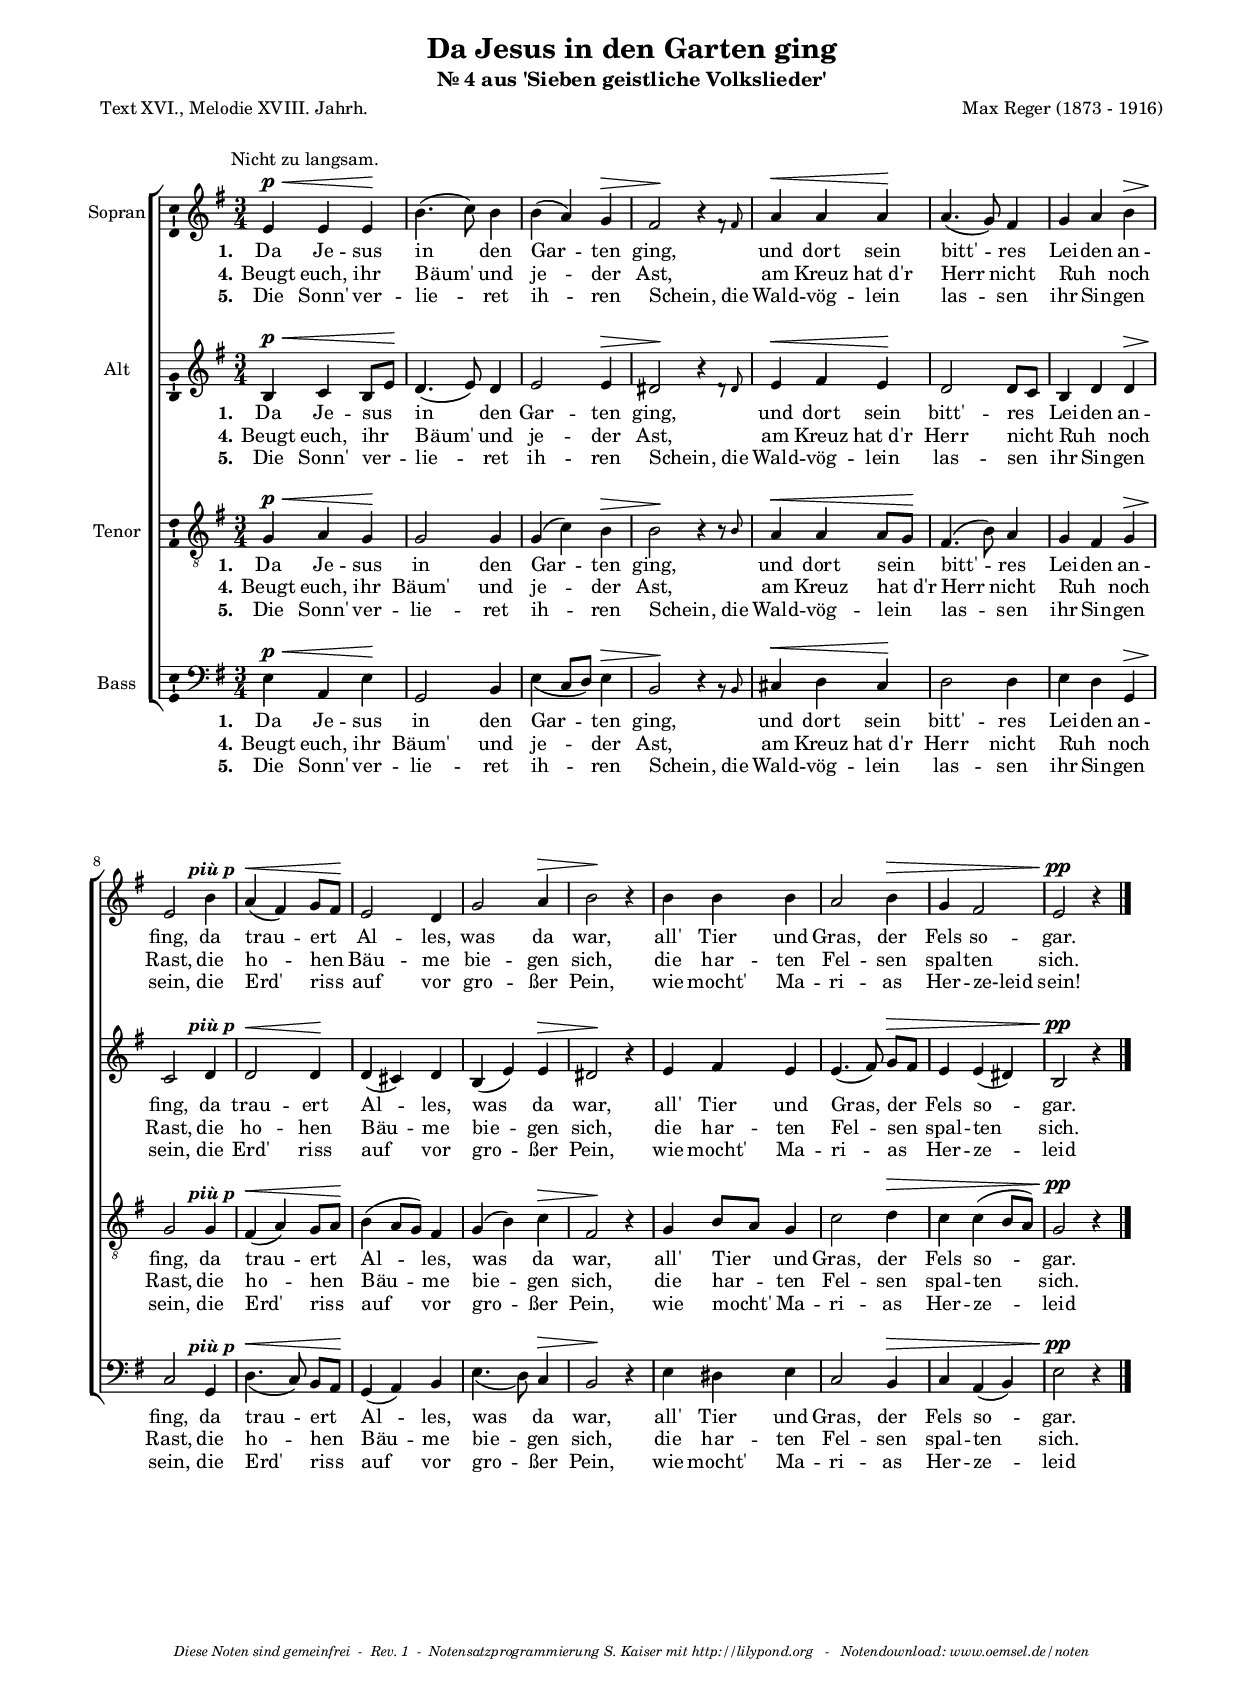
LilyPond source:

\version "2.18.2"

#(ly:set-option 'point-and-click #f)

%--------------------
% Maintainer: Sven Kaiser / e-mail: noten(at)oemsel.de
% da_jesus_in_den_garten_ging_reger_s-a-t-b.ly
% 2016-01-24

\header {
    poet =  "Text XVI., Melodie XVIII. Jahrh."
    composer = "Max Reger (1873 - 1916)"
    title = "Da Jesus in den Garten ging"
    subtitle = "Nr. 4 aus 'Sieben geistliche Volkslieder'"
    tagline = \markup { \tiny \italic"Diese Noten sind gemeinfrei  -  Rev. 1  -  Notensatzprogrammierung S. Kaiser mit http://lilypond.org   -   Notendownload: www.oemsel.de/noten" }
}

#(set-global-staff-size 15.4)

\paper {
    paper-width = 21.0\cm
    paper-height = 29.7\cm
    top-margin = 0.8\cm
    bottom-margin = 1.3\cm
    left-margin = 1.7\cm
    right-margin = 1.3\cm
    print-page-number = ##f
    ragged-bottom = ##t
    markup-system-spacing = #'((basic-distance . 22) (padding . 0.0) (stretchability . 60.0))
    system-system-spacing #'basic-distance = #27
    ragged-right = ##t
    ragged-last = ##t
}

\layout {
    \context { \Score autoBeaming = ##f}
}

SopranVoice =  \relative c' {
  \clef "treble" \key g \major \time 3/4
  \once \override TextScript #'padding = #2.0
  \once \override TextScript #'X-offset = #-4.0
  \once \override TextScript #'Y-offset = #6.0
  
  e4 ^\p ^\< ^\markup{ {Nicht zu langsam.} } e4 e4 \!|
  b'4.( c8) b4 |
  b4(a4) \override Hairpin.to-barline = ##f g4 ^\> |
  fis2 \! \afterGrace r4 {fis8 \rest fis8} | 
  a4 ^\< a4 a4 \! |
  a4.( g8) fis4 |
  g4 a4 \override Hairpin.to-barline = ##f b4 ^\> |
  e,2 \! \override Hairpin.to-barline = ##f \once \override TextScript #'X-offset = #-2.0 b'4 ^\markup { \bold \italic {più p} } |
  a4(^\< fis4) g8[ fis8] \! |
  e2 d4 |
  g2 \override Hairpin.to-barline = ##f a4 ^\> |
  b2 \! r4 |
  b4 b4 b4 |
  a2 \override Hairpin.to-barline = ##f b4 ^\> |
  g4 fis2  |
  e2 \! ^\pp  r4 
  
  

\bar "|."  
}

SopranVoiceLyricsOne =  \lyricmode { \set stanza = "1."
  Da Je -- sus | in den Gar -- ten ging, | und dort sein |
  bitt' -- res | Lei -- den an -- fing, da | trau -- ert | Al -- les, |
  was da | war, | all' Tier und | Gras, der Fels so -- gar. 
}

SopranVoiceLyricsTwo =  \lyricmode { \set stanza = "4." 
  Beugt euch, ihr | Bäum' und | je -- der | Ast, | am Kreuz hat_d'r |
  Herr nicht | Ruh _ noch | Rast, die | ho -- hen | Bäu -- me |
  bie -- gen | sich, | die har -- ten | Fel -- sen | spal -- ten | sich. | 
}

SopranVoiceLyricsThree =  \lyricmode { \set stanza = "5." 
  Die Sonn' ver -- | lie -- ret | ih -- ren | \once \override LyricText.self-alignment-X = #LEFT Schein,_die | Wald -- vög -- lein |
  las -- sen | ihr Sin -- gen | sein, die | Erd' riss | auf vor |
  gro -- ßer | Pein, | wie mocht' Ma -- | ri -- as | Her -- \once \override LyricText.self-alignment-X = #LEFT ze-leid | sein! |
}

AltVoice =  \relative c' {
  \clef "treble" \key g \major \time 3/4 
  \once \override TextScript #'padding = #2.0
  \once \override TextScript #'Y-offset = #5.0
  b4 ^\markup{ \fontsize #5 \with-color #white x } ^\p ^\< c4 b8[ e8] \! |
  d4.( e8) d4 |
  e2 \override Hairpin.to-barline = ##f e4 ^\> |
  dis2 \! \afterGrace r4 {dis8 \rest dis8} |
  e4 ^\< fis4 e4 \! |
  d2 d8[ c8] |
  b4 d4 \override Hairpin.to-barline = ##f d4 ^\> |
  \once \override TextScript #'padding = #2.0
  \once \override TextScript #'Y-offset = #5.0
  c2 ^\markup{ \fontsize #5 \with-color #white x } \! \override Hairpin.to-barline = ##f \once \override TextScript #'X-offset = #-2.0 d4 ^\markup { \bold \italic {più p} } |
  d2 ^\< d4 \! |
  d4( cis4) d4 |
  b4( e4) \override Hairpin.to-barline = ##f e4 ^\> |
  dis2 \! r4 |
  e4 fis4 e4 |
  e4.( fis8) \override Hairpin.to-barline = ##f g8[ ^\> fis8] |
  e4 e4( dis) |
  b2 \! ^\pp r4 |

  \bar "|."  
}

AltVoiceLyricsOne =  \lyricmode { \set stanza = "1."
  Da Je -- sus | in den Gar -- ten ging, | und dort sein |
  bitt' -- res | Lei -- den an -- fing, da | trau -- ert | Al -- les, |
  was da | war, | all' Tier und | Gras, der Fels so -- gar. 
}

AltVoiceLyricsTwo =  \lyricmode { \set stanza = "4." 
  Beugt euch, ihr | Bäum' und | je -- der | Ast, | am Kreuz hat_d'r |
  Herr nicht | Ruh _ noch | Rast, die | ho -- hen | Bäu -- me |
  bie -- gen | sich, | die har -- ten | Fel -- sen | spal -- ten | sich. | 
}

AltVoiceLyricsThree =  \lyricmode { \set stanza = "5." 
  Die Sonn' ver -- | lie -- ret | ih -- \once \override Lyrics.LyricSpace.minimum-distance = #-10.0 ren |  \once \override LyricText.self-alignment-X = #LEFT Schein,_die | Wald -- vög -- lein |
  las -- sen | ihr Sin -- gen | sein, die | Erd' riss | auf vor |
  gro -- ßer | Pein, | wie mocht' Ma -- | ri -- as | Her -- ze -- leid | sein! |
}

TenorVoice =  \relative c' {
  \clef "treble_8" \key g \major \time 3/4
  \once \override TextScript #'padding = #2.0
  \once \override TextScript #'Y-offset = #5.0
  g4 ^\markup{ \fontsize #5 \with-color #white x }^\p ^\< a4 g4 \! |
  g2 g4 |
  g4( c4) \override Hairpin.to-barline = ##f b4 ^\> |
  b2 \! \afterGrace r4 {b8 \rest b8} |
  a4 ^\< a4 a8[ g8] \! |
  fis4.( b8) a4 |
  g4 fis4 \override Hairpin.to-barline = ##f g4 ^\> |
  \once \override TextScript #'padding = #2.0
  \once \override TextScript #'Y-offset = #5.0
  g2 ^\markup{ \fontsize #5 \with-color #white x } \! \override Hairpin.to-barline = ##f  \once \override TextScript #'X-offset = #-2.0 g4 ^\markup { \bold \italic {più p} } |
  fis4( ^\< a4) g8[ a8] \! |
  b4( a8[ g8]) fis4 |
  g4( b4) \override Hairpin.to-barline = ##f c4 ^\> |
  fis,2 \! r4 |
  g4 b8[ a8] g4 |
  c2 \override Hairpin.to-barline = ##f d4 ^\> |
  c4 c4( b8[ a8]) |
  g2 \! ^\pp r4
  
\bar "|."
}

TenorVoiceLyricsOne =  \lyricmode { \set stanza = "1."
  Da Je -- sus | in den Gar -- ten ging, | und dort sein |
  bitt' -- res | Lei -- den an -- fing, da | trau -- ert | Al -- les, |
  was da | war, | all' Tier und | Gras, der Fels so -- gar.   
}

TenorVoiceLyricsTwo =  \lyricmode { \set stanza = "4." 
  Beugt euch, ihr | Bäum' und | je -- der | Ast, | am Kreuz hat_d'r |
  Herr nicht | Ruh _ noch | Rast, die | ho -- hen | Bäu -- me |
  bie -- gen | sich, | die har -- ten | Fel -- sen | spal -- ten | sich. | 
}

TenorVoiceLyricsThree =  \lyricmode { \set stanza = "5." 
  Die Sonn' ver -- | lie -- ret | ih -- \once \override Lyrics.LyricSpace.minimum-distance = #-10.0 ren |  \once \override LyricText.self-alignment-X = #LEFT Schein,_die | Wald -- vög -- lein |
  las -- sen | ihr Sin -- gen | sein, die | Erd' riss | auf vor |
  gro -- ßer | Pein, | wie mocht' Ma -- | ri -- as | Her -- ze -- leid | sein! |
}

BassVoice =  \relative c {
  \clef "bass" \key g \major \time 3/4
  \once \override TextScript #'padding = #2.0
  \once \override TextScript #'Y-offset = #5.0
  e4 ^\markup{ \fontsize #5 \with-color #white x }^\p ^\< a,4 e'4 \! |
  g,2 b4 |
  \slurDown e4 ( c8[ d8]) \override Hairpin.to-barline = ##f e4 ^\> |
  b2 \! \afterGrace r4 {b8 \rest b8} |
  cis4 ^\< d4 cis4 \! |
  d2 d4 |
  e4 d4 \override Hairpin.to-barline = ##f g,4 ^\> |
  \once \override TextScript #'padding = #2.0
  \once \override TextScript #'Y-offset = #5.0
  c2 ^\markup{ \fontsize #5 \with-color #white x } \! \override Hairpin.to-barline = ##f \once \override TextScript #'X-offset = #-2.0 g4 ^\markup { \bold \italic {più p} } |
  d'4.( ^\< c8) b8[ a8] \! |
  g4( a4) b4 |
  e4.( d8) \override Hairpin.to-barline = ##f c4 ^\> |
  b2 \! r4 |
  e4 dis4 e4 |
  c2 \override Hairpin.to-barline = ##f b4 ^\> |
  c4 a4( b4) |
  e2 \! ^\pp r4 |

\bar "|."
}

BassVoiceLyricsOne =  \lyricmode { \set stanza = "1."
  Da Je -- sus | in den Gar -- ten ging, | und dort sein |
  bitt' -- res | Lei -- den an -- fing, da | trau -- ert | Al -- les, |
  was da | war, | all' Tier und | Gras, der Fels so -- gar.   
}

BassVoiceLyricsTwo =  \lyricmode { \set stanza = "4." 
  Beugt euch, ihr | Bäum' und | je -- der | Ast, | am Kreuz hat_d'r |
  Herr nicht | Ruh _ noch | Rast, die | ho -- hen | Bäu -- me |
  bie -- gen | sich, | die har -- ten | Fel -- sen | spal -- ten | sich. | 

}

BassVoiceLyricsThree =  \lyricmode { \set stanza = "5." 
  Die Sonn' ver -- | lie -- ret | ih -- \once \override Lyrics.LyricSpace.minimum-distance = #-10.0 ren |  \once \override LyricText.self-alignment-X = #LEFT Schein,_die | Wald -- vög -- lein |
  las -- sen | ihr Sin -- gen | sein, die | Erd' riss | auf vor |
  gro -- ßer | Pein, | wie mocht' Ma -- | ri -- as | Her -- ze -- leid | sein! |  
}

% The score definition
\score {
  \new ChoirStaff
    <<
    \new Staff \with { \consists "Ambitus_engraver"} <<
        \set Staff.instrumentName = "Sopran"
        \context Staff << 
            \context Voice = "SopranVoice" { \SopranVoice }
            \new Lyrics \lyricsto "SopranVoice" \SopranVoiceLyricsOne
            \new Lyrics \lyricsto "SopranVoice" \SopranVoiceLyricsTwo
            \new Lyrics \lyricsto "SopranVoice" \SopranVoiceLyricsThree
            >>
        >>
    \new Staff \with { \consists "Ambitus_engraver"} <<
        \set Staff.instrumentName = "Alt"
        \context Staff << 
            \context Voice = "AltVoice" { \AltVoice }
            \new Lyrics \lyricsto "AltVoice" \AltVoiceLyricsOne
            \new Lyrics \lyricsto "AltVoice" \AltVoiceLyricsTwo
            \new Lyrics \lyricsto "AltVoice" \AltVoiceLyricsThree
            >>
        >>
    \new Staff \with { \consists "Ambitus_engraver"} <<
        \set Staff.instrumentName = "Tenor"
        \context Staff << 
            \context Voice = "TenorVoice" { \TenorVoice }
            \new Lyrics \lyricsto "TenorVoice" \TenorVoiceLyricsOne
            \new Lyrics \lyricsto "TenorVoice" \TenorVoiceLyricsTwo
            \new Lyrics \lyricsto "TenorVoice" \TenorVoiceLyricsThree
            >>
        >>
    \new Staff \with { \consists "Ambitus_engraver"} <<
        \set Staff.instrumentName = "Bass"
        \context Staff << 
            \context Voice = "BassVoice" { \BassVoice }
            \new Lyrics \lyricsto "BassVoice" \BassVoiceLyricsOne
            \new Lyrics \lyricsto "BassVoice" \BassVoiceLyricsTwo
            \new Lyrics \lyricsto "BassVoice" \BassVoiceLyricsThree
            >>
        >>
    >>
        \layout { 
  	% Steuert die HÃ¶he der Taktnummerierung Ã¼ber dem System        
        \context { \Score \override BarNumber.padding = #2.0 } 
        % steuert die EinrÃ¼ckung des ersten Systems; Standardwert = automatisch eingerÃ¼ckt
        indent = #10
    }   
}

\score {
<<
\new Voice = "Sopran" { \autoBeamOff \SopranVoice }
\new Voice = "Alt" { \autoBeamOff \AltVoice }
\new Voice = "Tenor" { \autoBeamOff \TenorVoice }
\new Voice = "Bass" { \autoBeamOff \BassVoice }
>>
\midi { }
}